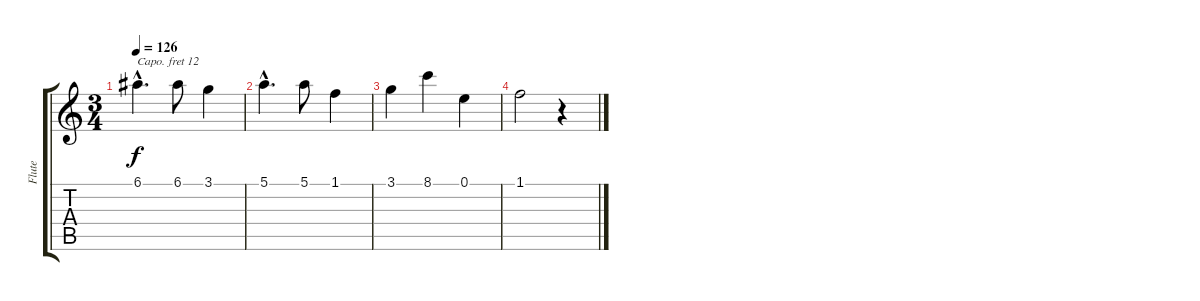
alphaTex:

\track ("Flute" "Flute") {instrument panflute}
\staff {score tabs}
\capo 12
\tuning (E4 B3 G3 D3 A2 E2) {hide}
\ts (3 4)
\tempo 126
\clef g2
\ks c
6.1{hac}.4{d dy f} 6.1.8 3.1.4 |
5.1{hac}.4{d} 5.1.8 1.1.4 |
3.1.4 8.1.4 0.1.4 |
1.1.2 r.4
